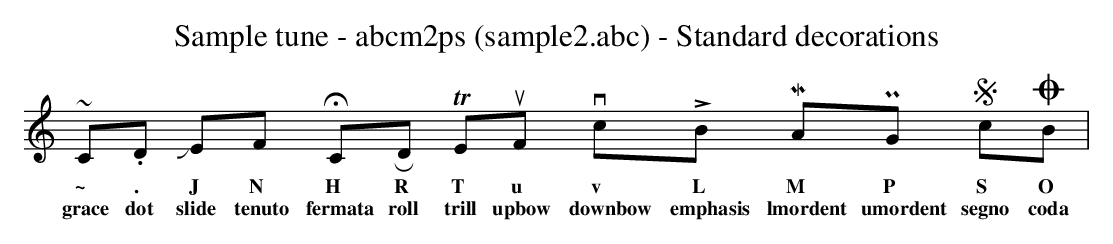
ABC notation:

X:1
T:Sample tune - abcm2ps (sample2.abc) - Standard decorations
L:1/8
M:none
K:C
~C.D JENF HCRD TEuF vcLB MAPG ScOB|
w: \~ . J N H R T u v L M P S O
w: grace dot slide tenuto fermata roll trill upbow downbow \
w: emphasis lmordent umordent segno coda
